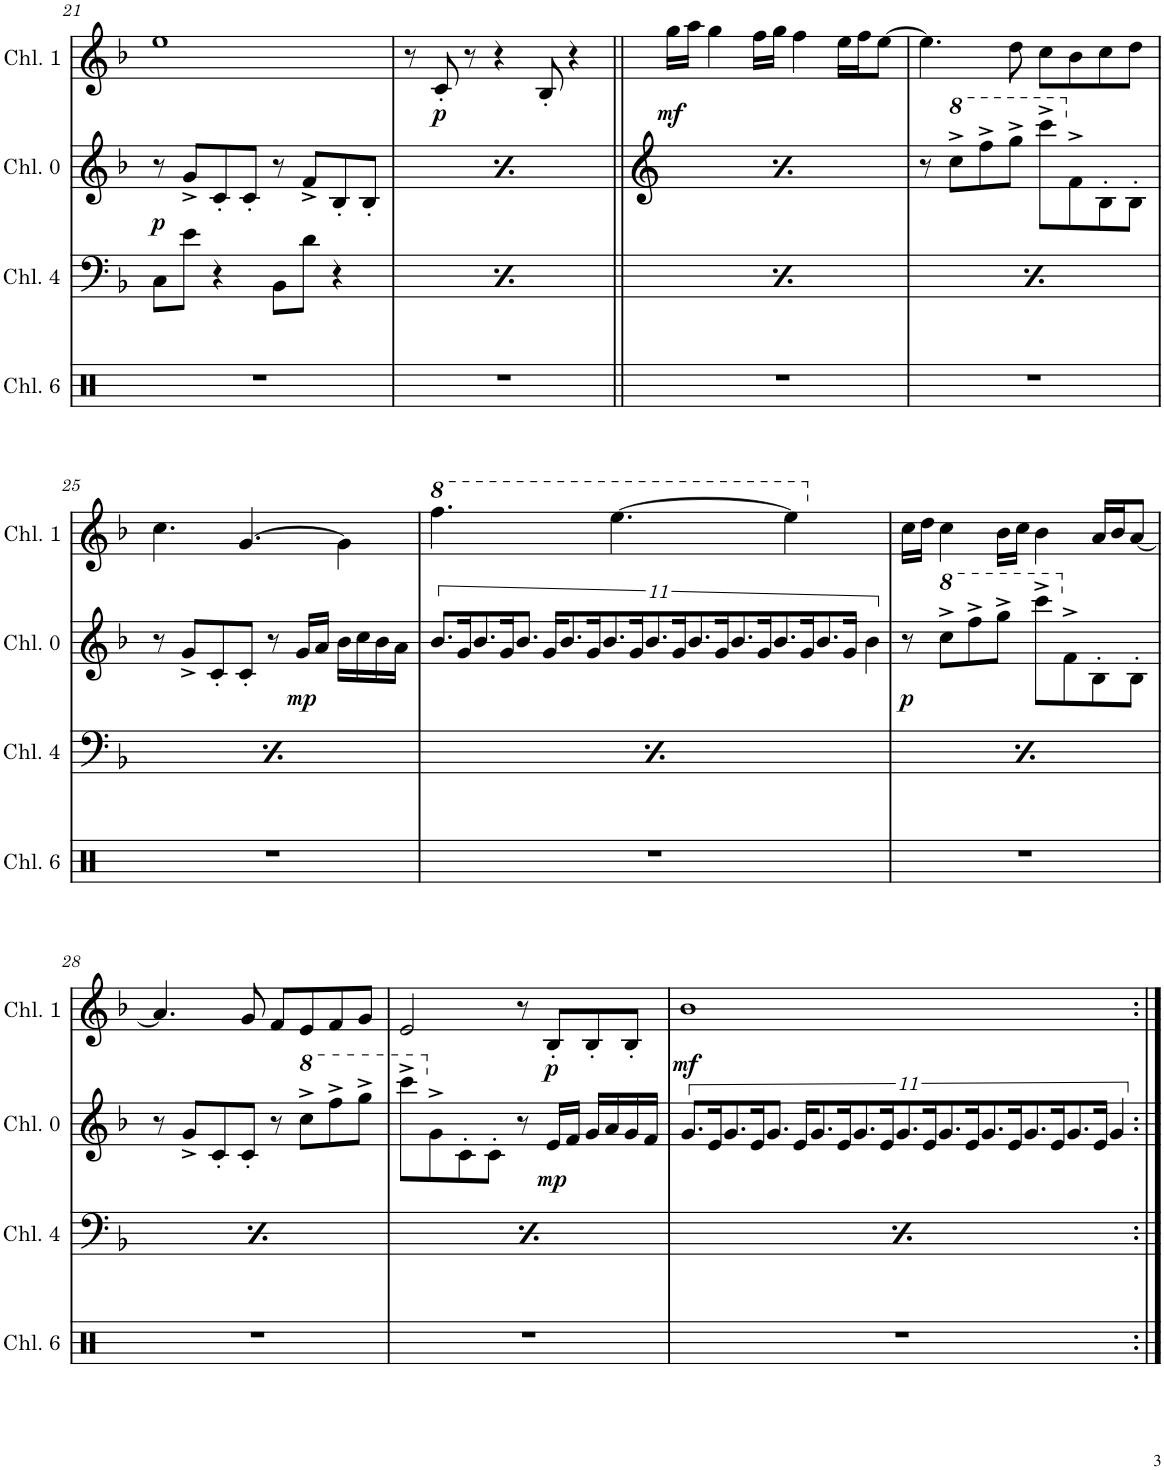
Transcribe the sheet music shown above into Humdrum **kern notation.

**kern	**kern	**kern	**dynam	**kern	**dynam
*part4	*part3	*part2	*part2	*part1	*part1
*staff4	*staff3	*staff2	*staff2	*staff1	*staff1
*I"Channel 6	*I"Channel 4	*I"Channel 0	*	*I"Channel 1	*
*I'Chl. 6	*I'Chl. 4	*I'Chl. 0	*	*I'Chl. 1	*
!!LO:PB:g=z
*clefX	*clefF4	*clefG2	*	*clefG2	*
*k[]	*k[b-]	*k[b-]	*	*k[b-]	*
*M4/4	*M4/4	*M4/4	*	*M4/4	*
*met(c)	*met(c)	*met(c)	*	*met(c)	*
=21	=21	=21	=21	=21	=21
!	!	!	!LO:DY:b	!	!
1r	8C\L	8r	p	1ee	.
.	8e\J	8g^/L	.	.	.
.	4r	8c'/	.	.	.
.	.	8c'/J	.	.	.
.	8BB-\L	8r	.	.	.
.	8d\J	8f^/L	.	.	.
.	4r	8B-'/	.	.	.
.	.	8B-'/J	.	.	.
=22	=22	=22	=22	=22	=22
!	!	!	!LO:DY:b	!	!
1r	8C\L	8r	p	8r	.
!	!	!	!	!	!LO:DY:b
.	8e\J	8g^/L	.	8c'/	p
.	4r	8c'/	.	8r	.
.	.	8c'/J	.	4r	.
.	8BB-\L	8r	.	.	.
.	8d\J	8f^/L	.	8B-'/	.
.	4r	8B-'/	.	4r	.
.	.	8B-'/J	.	.	.
=23||	=23||	=23||	=23||	=23||	=23||
!	!	!	!LO:DY:b	!	!LO:DY:b
1r	8C\L	8r	p	16gg\LL	mf
.	.	.	.	16aa\JJ	.
.	8e\J	8g^/L	.	4gg\	.
.	4r	8c'/	.	.	.
.	.	8c'/J	.	16ff\LL	.
.	.	.	.	16gg\JJ	.
.	8BB-\L	8r	.	4ff\	.
.	8d\J	8f^/L	.	.	.
.	4r	8B-'/	.	16ee\LL	.
.	.	.	.	16ff\J	.
.	.	8B-'/J	.	[8ee\J	.
=24	=24	=24	=24	=24	=24
1r	8C\L	8r	.	4.ee\]	.
*	*	*8va	*	*	*
.	8e\J	8ccc^\L	.	.	.
.	4r	8fff^\	.	.	.
.	.	8ggg^\J	.	8dd\	.
.	8BB-\L	8cccc^\L	.	8cc\L	.
*	*	*X8va	*	*	*
.	8d\J	8f^\	.	8b-\	.
.	4r	8B-'\	.	8cc\	.
.	.	8B-'\J	.	8dd\J	.
!!LO:LB:g=z
=25	=25	=25	=25	=25	=25
1r	8C\L	8r	.	4.cc\	.
.	8e\J	8g^/L	.	.	.
.	4r	8c'/	.	.	.
.	.	8c'/J	.	[4.g/	.
.	8BB-\L	8r	.	.	.
!	!	!	!LO:DY:b	!	!
.	8d\J	16g/LL	mp	.	.
.	.	16a/JJ	.	.	.
.	4r	16b-\LL	.	4g\]	.
.	.	16cc\	.	.	.
.	.	16b-\	.	.	.
.	.	16a\JJ	.	.	.
=26	=26	=26	=26	=26	=26
*	*	*	*	*8va	*
1r	8C\L	22.b-/L	.	4.fff\	.
.	.	44g/K	.	.	.
.	.	22.b-/	.	.	.
.	8e\J	.	.	.	.
.	.	44g/K	.	.	.
.	.	22.b-/J	.	.	.
.	4r	44g/KL	.	.	.
.	.	22.b-/	.	.	.
.	.	44g/K	.	.	.
.	.	22.b-/	.	.	.
.	.	.	.	[4.eee\	.
.	.	44g/K	.	.	.
.	.	22.b-/	.	.	.
.	8BB-\L	.	.	.	.
.	.	44g/K	.	.	.
.	.	22.b-/	.	.	.
.	.	44g/K	.	.	.
.	8d\J	.	.	.	.
.	.	22.b-/	.	.	.
.	.	44g/K	.	.	.
.	.	22.b-/	.	.	.
.	4r	.	.	4eee\]	.
.	.	44g/K	.	.	.
.	.	22.b-/	.	.	.
.	.	44g/Jk	.	.	.
.	.	11b-\	.	.	.
=27	=27	=27	=27	=27	=27
*	*	*	*	*X8va	*
!	!	!	!LO:DY:b	!	!
1r	8C\L	8r	p	16cc\LL	.
.	.	.	.	16dd\JJ	.
*	*	*8va	*	*	*
.	8e\J	8ccc^\L	.	4cc\	.
.	4r	8fff^\	.	.	.
.	.	8ggg^\J	.	16b-\LL	.
.	.	.	.	16cc\JJ	.
.	8BB-\L	8cccc^\L	.	4b-\	.
*	*	*X8va	*	*	*
.	8d\J	8f^\	.	.	.
.	4r	8B-'\	.	16a/LL	.
.	.	.	.	16b-/J	.
.	.	8B-'\J	.	[8a/J	.
!!LO:LB:g=z
=28	=28	=28	=28	=28	=28
1r	8C\L	8r	.	4.a/]	.
.	8e\J	8g^/L	.	.	.
.	4r	8c'/	.	.	.
.	.	8c'/J	.	8g/	.
.	8BB-\L	8r	.	8f/L	.
*	*	*8va	*	*	*
.	8d\J	8ccc^\L	.	8e/	.
.	4r	8fff^\	.	8f/	.
.	.	8ggg^\J	.	8g/J	.
=29	=29	=29	=29	=29	=29
1r	8C\L	8cccc^\L	.	2e/	.
*	*	*X8va	*	*	*
.	8e\J	8g^\	.	.	.
.	4r	8c'\	.	.	.
.	.	8c'\J	.	.	.
.	8BB-\L	8r	.	8r	.
!	!	!	!LO:DY:b	!	!LO:DY:b
.	8d\J	16e/LL	mp	8B-'/L	p
.	.	16f/JJ	.	.	.
.	4r	16g/LL	.	8B-'/	.
.	.	16a/	.	.	.
.	.	16g/	.	8B-'/J	.
.	.	16f/JJ	.	.	.
=30	=30	=30	=30	=30	=30
!	!	!	!	!	!LO:DY:b
1r	8C\L	22.g/L	.	1b-	mf
.	.	44e/K	.	.	.
.	.	22.g/	.	.	.
.	8e\J	.	.	.	.
.	.	44e/K	.	.	.
.	.	22.g/J	.	.	.
.	4r	44e/KL	.	.	.
.	.	22.g/	.	.	.
.	.	44e/K	.	.	.
.	.	22.g/	.	.	.
.	.	44e/K	.	.	.
.	.	22.g/	.	.	.
.	8BB-\L	.	.	.	.
.	.	44e/K	.	.	.
.	.	22.g/	.	.	.
.	.	44e/K	.	.	.
.	8d\J	.	.	.	.
.	.	22.g/	.	.	.
.	.	44e/K	.	.	.
.	.	22.g/	.	.	.
.	4r	.	.	.	.
.	.	44e/K	.	.	.
.	.	22.g/	.	.	.
.	.	44e/Jk	.	.	.
.	.	11g/	.	.	.
=:|!	=:|!	=:|!	=:|!	=:|!	=:|!
*-	*-	*-	*-	*-	*-
